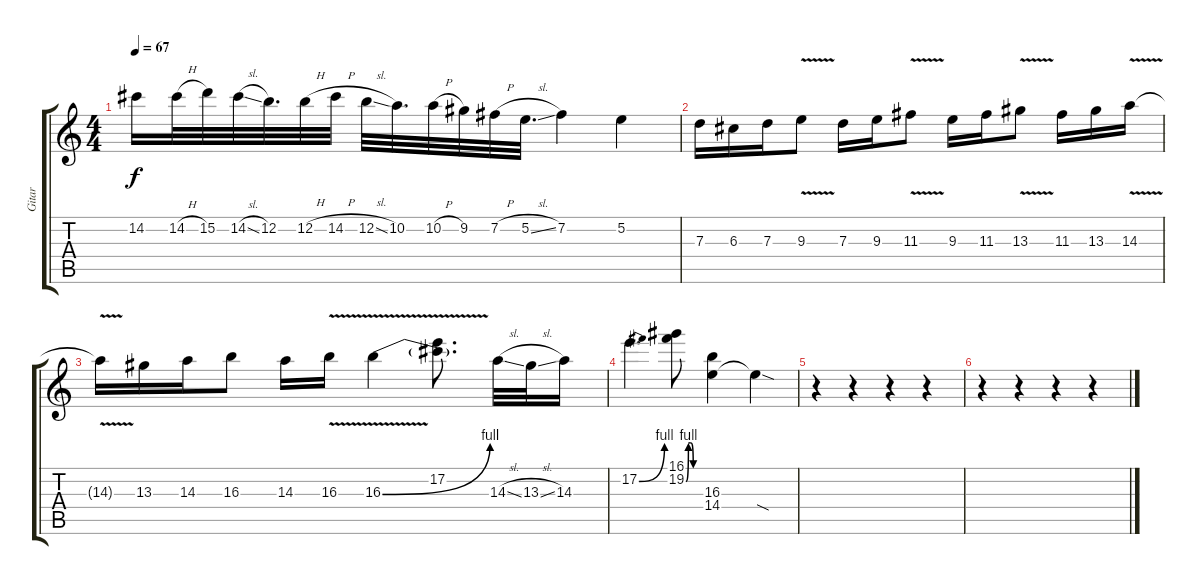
\track ("Gitar" "Gitar") {instrument overdrivenguitar}
\staff {score tabs}
\tuning (E4 B3 G3 D3 A2 E2) {hide}
\ts (4 4)
\tempo 67
\clef g2
\ks c
14.2.16{dy f} 14.2{h}.32 15.2.32 14.2{sl}.32 12.2.32{d} 12.2{h}.32 14.2{h}.32 12.2{sl}.32 10.2.32{d} 10.2{h}.32 9.2.32 7.2{h}.32 5.2{sl}.32{d} 7.2.4 5.2.4 |
7.3.16 6.3.16 7.3.16 9.3{v}.8 7.3.16 9.3.16 11.3{v}.8 9.3.16 11.3.16 13.3{v}.8 11.3.16 13.3.16 14.3{v}.16 |
14.3{t}.16 13.3.16 14.3.16 16.3.8 14.3.16 16.3{v}.16 16.3{be (bend 0 0 60 4) v}.4 (17.2 16.3{t}).8{d} 14.3{sl}.32 13.3{sl}.32 14.3.16 |
17.2{be (bend 0 0 60 4)}.4{d} (16.1 19.2{be (custom 0 0 10 4 20 4 30 0 60 0)}).8 (16.3 14.4).4 14.4{sod t}.4 |
r.4 r.4 r.4 r.4 |
r.4 r.4 r.4 r.4
